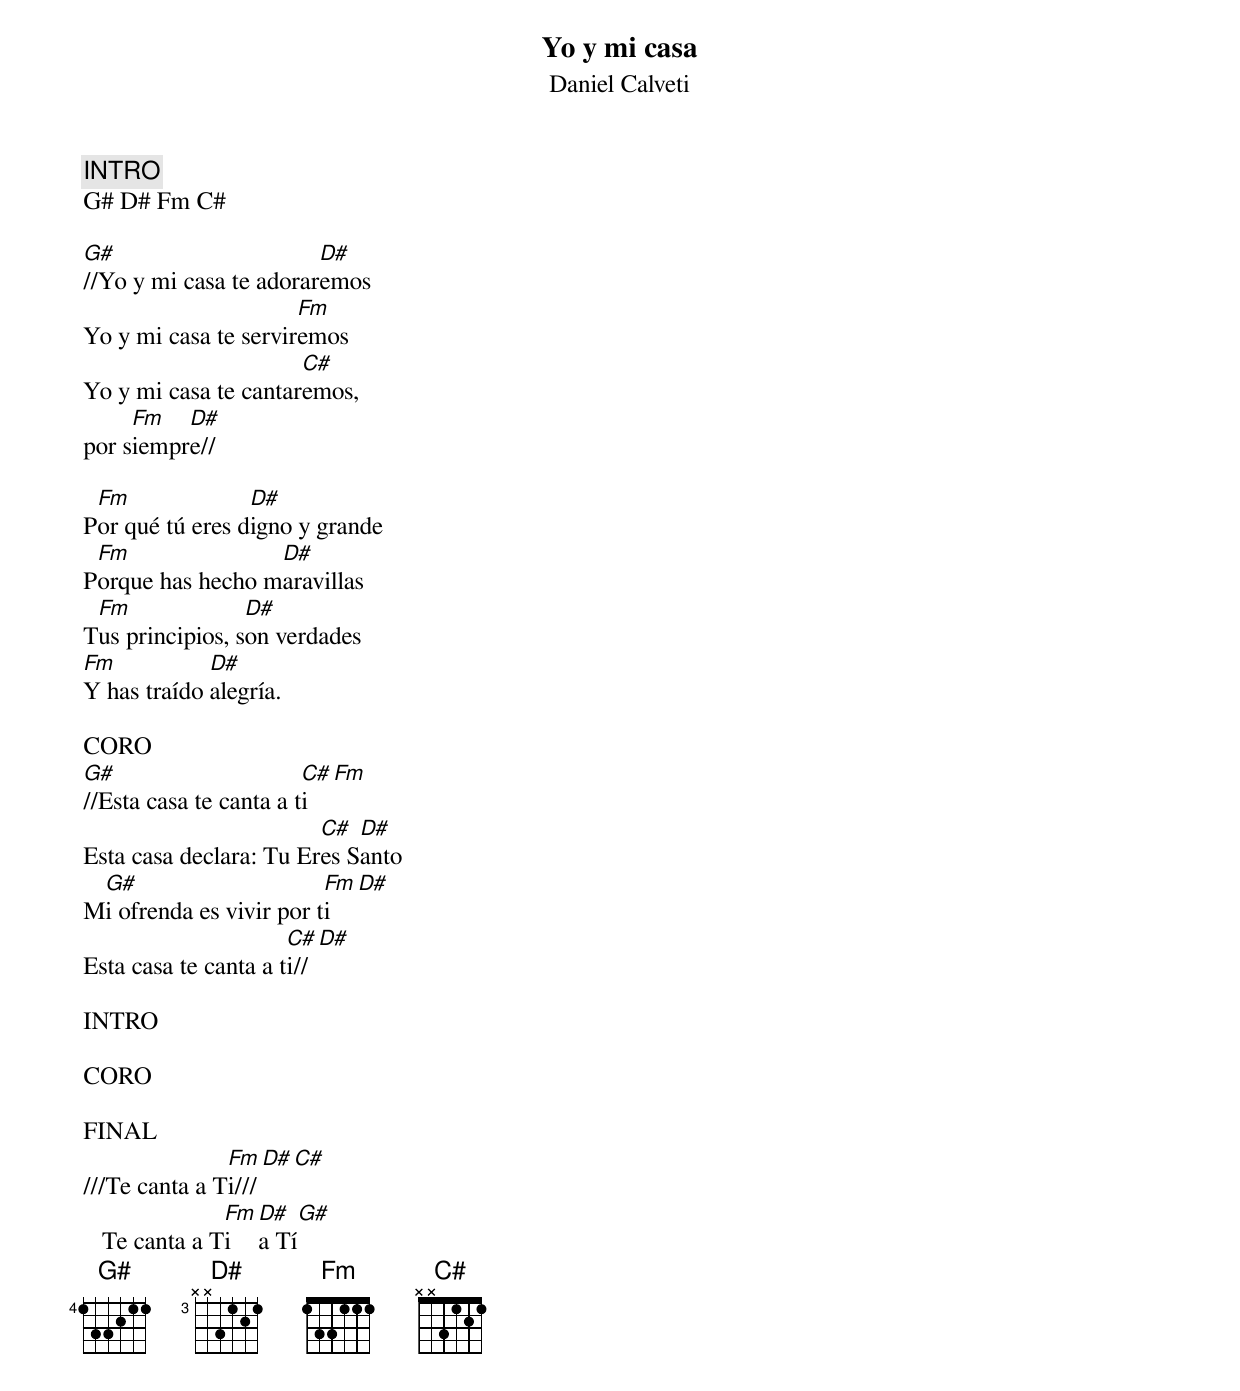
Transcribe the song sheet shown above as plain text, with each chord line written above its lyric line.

Yo y mi casa
Daniel Calveti

INTRO
G# D# Fm C#

G#                      D#
//Yo y mi casa te adoraremos
                      Fm
Yo y mi casa te serviremos
                      C#
Yo y mi casa te cantaremos,
     Fm   D#
por siempre//

 Fm              D#
Por qué tú eres digno y grande
 Fm               D#
Porque has hecho maravillas
 Fm              D#
Tus principios, son verdades
Fm           D#
Y has traído alegría.

CORO
G#                      C#     Fm
//Esta casa te canta a ti
                        C#  D#
Esta casa declara: Tu Eres Santo
 G#                      Fm   D#
Mi ofrenda es vivir por ti
                      C#   D#
Esta casa te canta a ti//

INTRO

CORO

FINAL
               Fm  D# C#
///Te canta a Ti///
               Fm  D#   G#
   Te canta a Ti   a Tí
